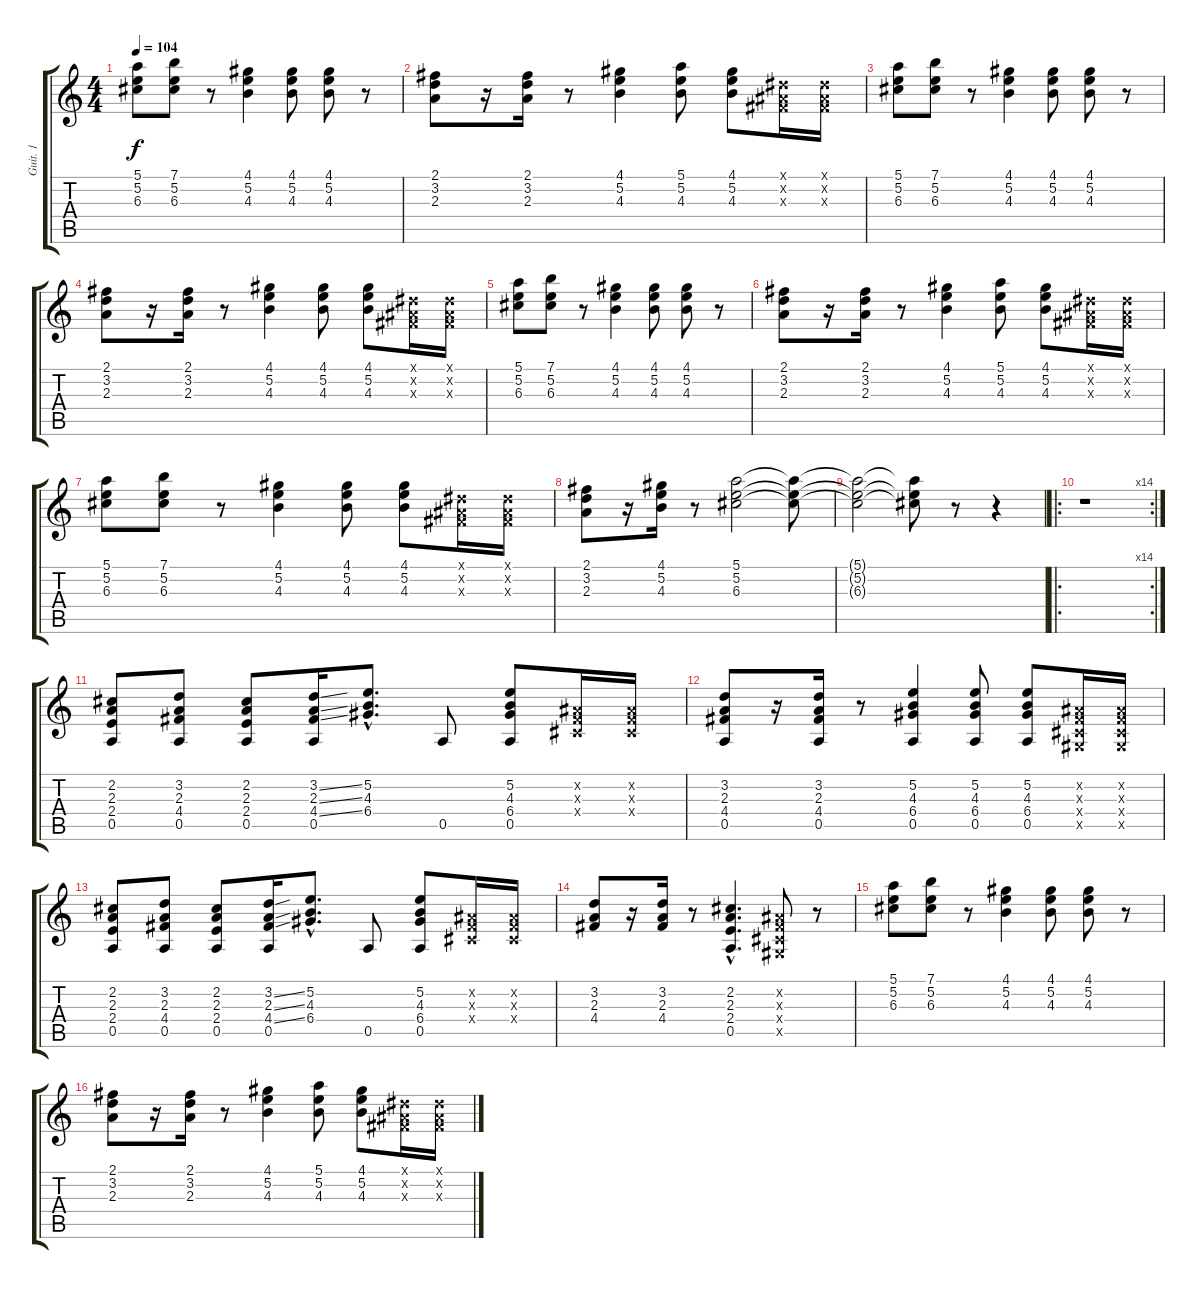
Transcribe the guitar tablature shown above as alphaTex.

\track ("Guit. 1" "Guit. 1") {instrument acousticguitarsteel}
\staff {score tabs}
\tuning (E4 B3 G3 D3 A2 E2) {hide}
\ts (4 4)
\tempo 104
\clef g2
\ks c
(5.1 5.2 6.3).8{dy f} (7.1 5.2 6.3).8 r.8 (4.1 5.2 4.3).4 (4.1 5.2 4.3).8 (4.1 5.2 4.3).8 r.8 |
(2.1 3.2 2.3).8 r.16 (2.1 3.2 2.3).16 r.8 (4.1 5.2 4.3).4 (5.1 5.2 4.3).8 (4.1 5.2 4.3).8 (-1.1{x} -1.2{x} -1.3{x}).16 (-1.1{x} -1.2{x} -1.3{x}).16 |
(5.1 5.2 6.3).8 (7.1 5.2 6.3).8 r.8 (4.1 5.2 4.3).4 (4.1 5.2 4.3).8 (4.1 5.2 4.3).8 r.8 |
(2.1 3.2 2.3).8 r.16 (2.1 3.2 2.3).16 r.8 (4.1 5.2 4.3).4 (4.1 5.2 4.3).8 (4.1 5.2 4.3).8 (-1.1{x} -1.2{x} -1.3{x}).16 (-1.1{x} -1.2{x} -1.3{x}).16 |
(5.1 5.2 6.3).8 (7.1 5.2 6.3).8 r.8 (4.1 5.2 4.3).4 (4.1 5.2 4.3).8 (4.1 5.2 4.3).8 r.8 |
(2.1 3.2 2.3).8 r.16 (2.1 3.2 2.3).16 r.8 (4.1 5.2 4.3).4 (5.1 5.2 4.3).8 (4.1 5.2 4.3).8 (-1.1{x} -1.2{x} -1.3{x}).16 (-1.1{x} -1.2{x} -1.3{x}).16 |
(5.1 5.2 6.3).8 (7.1 5.2 6.3).8 r.8 (4.1 5.2 4.3).4 (4.1 5.2 4.3).8 (4.1 5.2 4.3).8 (-1.1{x} -1.2{x} -1.3{x}).16 (-1.1{x} -1.2{x} -1.3{x}).16 |
(2.1 3.2 2.3).8 r.16 (4.1 5.2 4.3).16 r.8 (5.1 5.2 6.3).2 (5.1{t} 5.2{t} 6.3{t}).8 |
(5.1{t} 5.2{t} 6.3{t}).2 (5.1{t} 5.2{t} 6.3{t}).8 r.8 r.4 |
\ro
\rc 14
r.1 |
(2.2 2.3 2.4 0.5).8 (3.2 2.3 4.4 0.5).8 (2.2 2.3 2.4 0.5).8 (3.2{ss} 2.3{ss} 4.4{ss} 0.5).16 (5.2{hac} 4.3{hac} 6.4{hac}).8{d} 0.5.8 (5.2 4.3 6.4 0.5).8 (-1.2{x} -1.3{x} -1.4{x}).16 (-1.2{x} -1.3{x} -1.4{x}).16 |
(3.2 2.3 4.4 0.5).8 r.16 (3.2 2.3 4.4 0.5).16 r.8 (5.2 4.3 6.4 0.5).4 (5.2 4.3 6.4 0.5).8 (5.2 4.3 6.4 0.5).8 (-1.2{x} -1.3{x} -1.4{x} -1.5{x}).16 (-1.2{x} -1.3{x} -1.4{x} -1.5{x}).16 |
(2.2 2.3 2.4 0.5).8 (3.2 2.3 4.4 0.5).8 (2.2 2.3 2.4 0.5).8 (3.2{ss} 2.3{ss} 4.4{ss} 0.5).16 (5.2{hac} 4.3{hac} 6.4{hac}).8{d} 0.5.8 (5.2 4.3 6.4 0.5).8 (-1.2{x} -1.3{x} -1.4{x}).16 (-1.2{x} -1.3{x} -1.4{x}).16 |
(3.2 2.3 4.4).8 r.16 (3.2 2.3 4.4).16 r.8 (2.2{hac} 2.3{hac} 2.4{hac} 0.5{hac}).4{d} (-1.2{x} -1.3{x} -1.4{x} -1.5{x}).8 r.8 |
(5.1 5.2 6.3).8 (7.1 5.2 6.3).8 r.8 (4.1 5.2 4.3).4 (4.1 5.2 4.3).8 (4.1 5.2 4.3).8 r.8 |
(2.1 3.2 2.3).8 r.16 (2.1 3.2 2.3).16 r.8 (4.1 5.2 4.3).4 (5.1 5.2 4.3).8 (4.1 5.2 4.3).8 (-1.1{x} -1.2{x} -1.3{x}).16 (-1.1{x} -1.2{x} -1.3{x}).16
